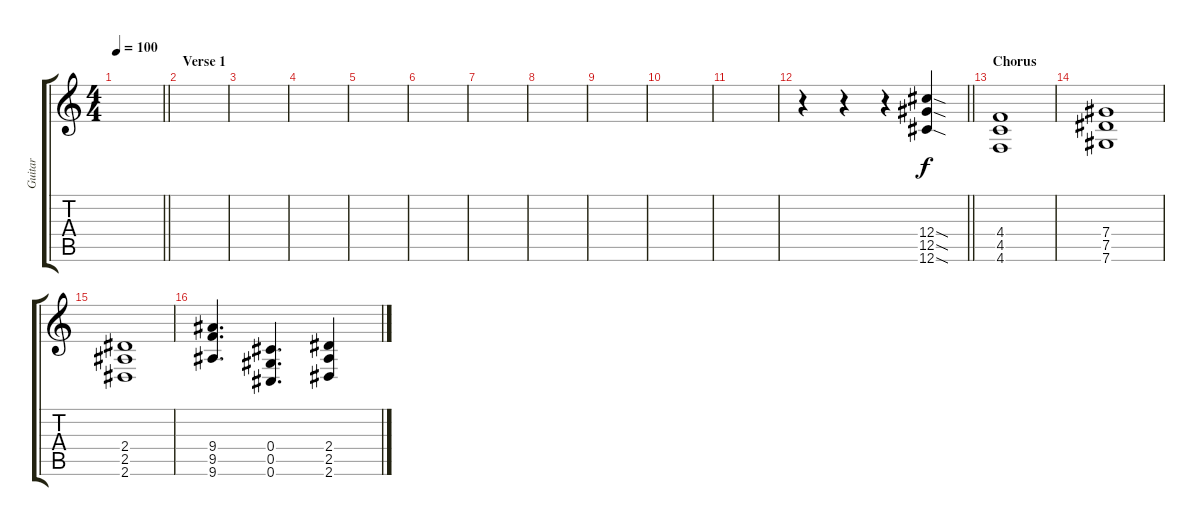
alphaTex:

\track ("Guitar" "Guitar") {instrument distortionguitar}
\staff {score tabs}
\tuning (Eb4 Bb3 Gb3 Db3 Ab2 Db2) {hide}
\ts (4 4)
\tempo 100
\clef g2
\barLineRight lightlight
\ks c
|
\section ("" "Verse 1")
|
|
|
|
|
|
|
|
|
|
\barLineRight lightlight
r.4 r.4 r.4 (12.4{sod} 12.5{sod} 12.6{sod}).4 |
\section ("" "Chorus ")
(4.4 4.5 4.6).1 |
(7.4 7.5 7.6).1 |
(2.4 2.5 2.6).1 |
(9.4 9.5 9.6).4{d} (0.4 0.5 0.6).4{d} (2.4 2.5 2.6).4
